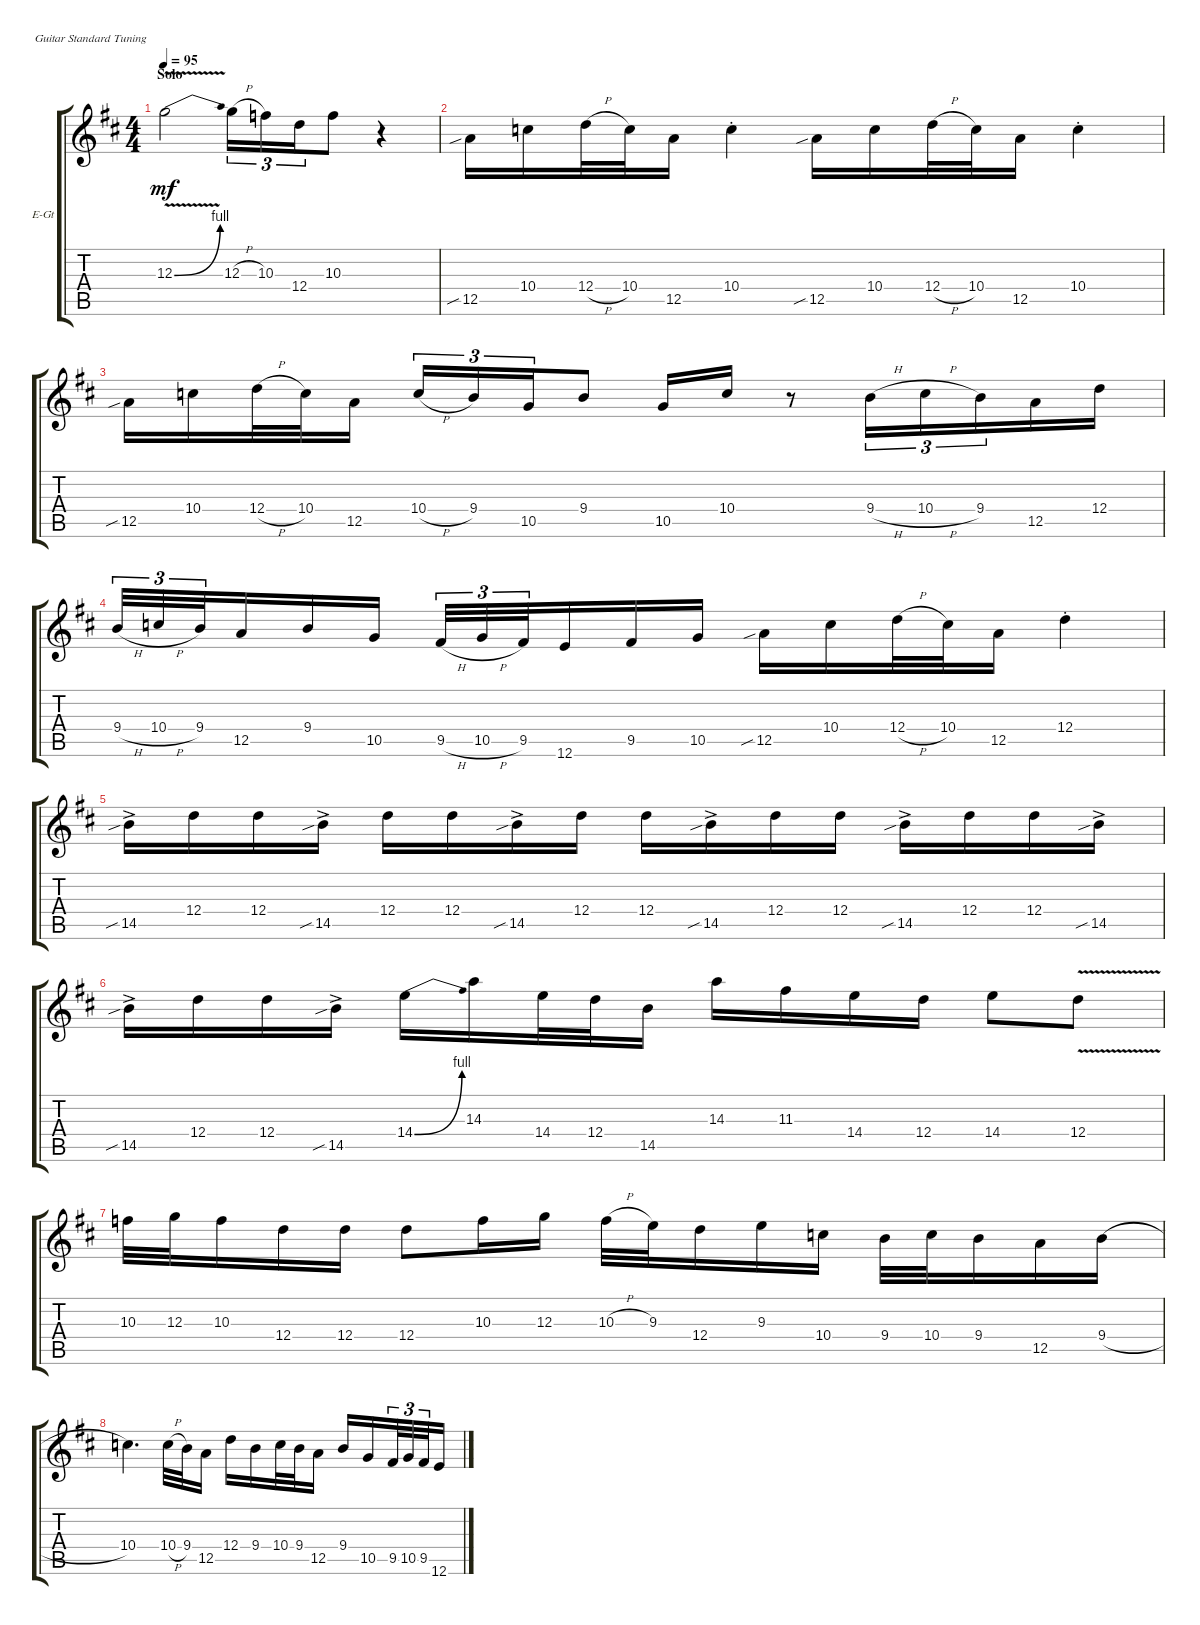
\defaultSystemsLayout 4
\bracketExtendMode groupsimilarinstruments
\firstSystemTrackNameOrientation horizontal
\otherSystemsTrackNameOrientation horizontal
\track ("Electric Guitar" "E-Gt") {instrument distortionguitar}
\staff {score tabs}
\tuning (E4 B3 G3 D3 A2 E2)
\ts (4 4)
\section ("" "Solo")
\tempo 95
\clef g2
\ks d
12.3{be (bend 0 0 15 4) v}.2{dy mf} 12.3{h}.16{tu (3 2) beam merge} 10.3.16{tu (3 2) beam merge} 12.4.16{tu (3 2) beam merge} 10.3.8 r.4 |
12.5{sib}.16 10.4.16 12.4{h}.32 10.4.32 12.5.16 10.4{st}.4 12.5{sib}.16 10.4.16 12.4{h}.32 10.4.32 12.5.16 10.4{st}.4 |
12.5{sib}.16 10.4.16 12.4{h}.32 10.4.32 12.5.16 10.4{h}.16{tu (3 2) beam merge} 9.4.16{tu (3 2) beam merge} 10.5.16{tu (3 2) beam merge} 9.4.8 10.5.16 10.4.16 r.8 9.4{h}.16{tu (3 2) beam merge} 10.4{h}.16{tu (3 2) beam merge} 9.4.16{tu (3 2) beam merge} 12.5.16{beam merge} 12.4.16 |
9.4{h}.32{tu (3 2) beam merge} 10.4{h}.32{tu (3 2) beam merge} 9.4.32{tu (3 2) beam merge} 12.5.16{beam merge} 9.4.16{beam merge} 10.5.16 9.5{h}.32{tu (3 2) beam merge} 10.5{h}.32{tu (3 2) beam merge} 9.5.32{tu (3 2) beam merge} 12.6.16{beam merge} 9.5.16{beam merge} 10.5.16 12.5{sib}.16 10.4.16 12.4{h}.32 10.4.32 12.5.16 12.4{st}.4 |
14.5{sib ac}.16 12.4.16 12.4.16 14.5{sib ac}.16 12.4.16 12.4.16 14.5{sib ac}.16 12.4.16 12.4.16 14.5{sib ac}.16 12.4.16 12.4.16 14.5{sib ac}.16 12.4.16 12.4.16 14.5{sib ac}.16 |
14.5{sib ac}.16 12.4.16 12.4.16 14.5{sib ac}.16 14.4{be (bend 0 0 15 4)}.16 14.3.16 14.4.32 12.4.32 14.5.16 14.3.16 11.3.16 14.4.16 12.4.16 14.4.8 12.4{v}.8 |
10.3.32 12.3.32 10.3.16 12.4.16 12.4.16 12.4.8 10.3.16 12.3.16 10.3{h}.32 9.3.32 12.4.16 9.3.16 10.4.16 9.4.32 10.4.32 9.4.16 12.5.16 9.4{h}.16 |
10.4.4{d} 10.4{h}.32 9.4.32 12.5.16 12.4.16 9.4.16 10.4.32 9.4.32 12.5.16 9.4.16{beam merge} 10.5.16{beam merge} 9.5.32{tu (3 2) beam merge} 10.5.32{tu (3 2) beam merge} 9.5.32{tu (3 2) beam merge} 12.6.16
